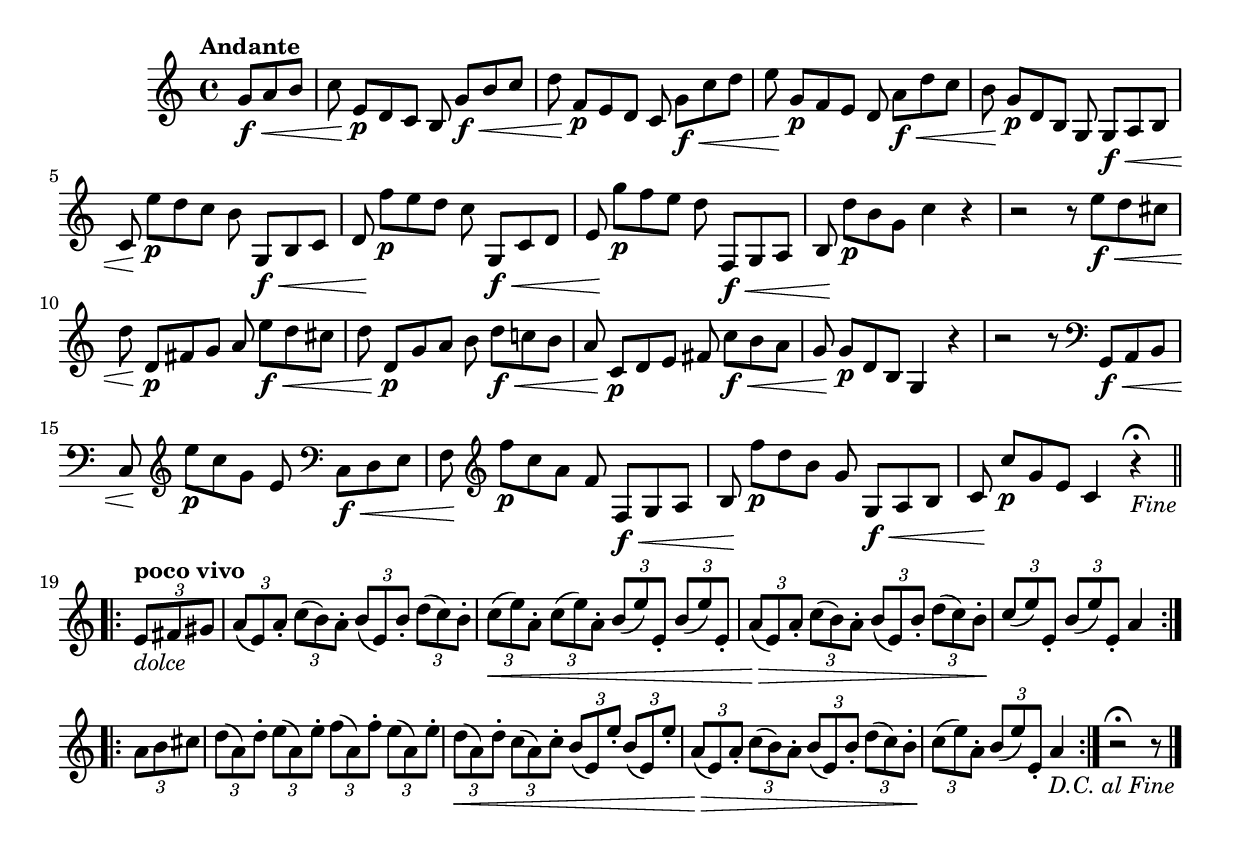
\version "2.22.0"

\include "settings.ily"

\relative {
  \language "english"

  \transposition f

  \tempo "Andante"

  \key c \major
  \time 4/4

  \override Hairpin.after-line-breaking = ##t
  \override Hairpin.to-barline = ##f

  \partial 8*3 { g'8 \f \< a b } |
  c8 \! e,[ \p d c] b g'[ \f \< b c] |
  d8 \! f,[ \p e d] c g'[ \f \< c d] |
  e8 \! g,[ \p f e] d a'[ \f \< d c] |
  \once \stemDown b8 \! g[ \p d b] g g[ \f \< a b] |
  c8 \! e'[ \p d c] b g,[ \f \< b c] |
  d8 \! f'[ \p e d] c g,[ \f \< c d] |
  e8 \! g'[ \p f e] d f,,[ \f \< g a] |
  b8 \! d'[ \p b g] c4 r |
  r2 r8 e[ \f \< d c-sharp] |
  d8 \! d,[ \p f-sharp g] a e'[ \f \< d c-sharp] |
  d8 \! d,[ \p g a] b d[ \f \< c! b] |
  a8 \! c,[ \p d e] f-sharp c'[ \f \< b a] |
  g8 \! g[ \p d b] g4 r |
  r2 r8 \clef \bass-clef-name g,[ \f \< a b] |
  c8 \! \clef "treble" e''[ \p c g] e \clef \bass-clef-name c,[ \f \< \f d e] |
  f8 \! \clef "treble" f''[ \p c a] f f,[ \f \< g a] |
  b8 \! f''[ \p d b] g g,[ \f \< a b] |
  c8 \! c'[ \p g e] c4 r\fermata | \bar ".|:-||" \break

  \once \override Score.RehearsalMark.break-visibility = #begin-of-line-invisible
  \once \override Score.RehearsalMark.direction = #DOWN
  \once \override Score.RehearsalMark.font-size = 0
  \once \override Score.RehearsalMark.self-alignment-X = #right
  \mark \markup { \italic "Fine" }

  \tempo "poco vivo"
  \repeat volta 2 {
    \partial 4 { \tuplet 3/2 { e8_\markup { \italic "dolce" } f-sharp g-sharp } } |
    \tuplet 3/2 4 {
      a8( e) a-. c( b) a-. b( e,) b'-. d( c) b -.|
      c8( \< e) a,-. c( e) a,-. b( e) e,-. b'( e) e,-. |
      a8( \> e) a-. c( b) a-. b( e,) b'-. d( c) b-. \! |
    }
    \tuplet 3/2 4 { c8( e)
      e,-. % The 1st edition has a here.
      b'( e) e,-. } a4
  }
  \repeat volta 2 {
    \tuplet 3/2 4 {
      a8 b c-sharp |
      d8( a) d-. e( a,) e'-. f( a,) f'-. e( a,) e'-. |
      d8( \< a) d-. c( a) c-. b( e,) e'-. b( e,) e'-. |
      a,8( \> e) a-. c( b) a-. b( e,) b'-. d( c) b-. \! |
    }
    \tuplet 3/2 4 { c8( e)
      a,-. % The 1st edition has e here.
      b( e) e,-. } a4
  }

  \partial 8*5 { r2\fermata r8 } | \bar "|."

  \once \override Score.RehearsalMark.break-visibility = #begin-of-line-invisible
  \once \override Score.RehearsalMark.direction = #DOWN
  \once \override Score.RehearsalMark.font-size = 0
  \once \override Score.RehearsalMark.self-alignment-X = #right
  \mark \markup { \italic "D.C. al Fine" }

  \revert Hairpin.after-line-breaking
  \revert Hairpin.to-barline
}
